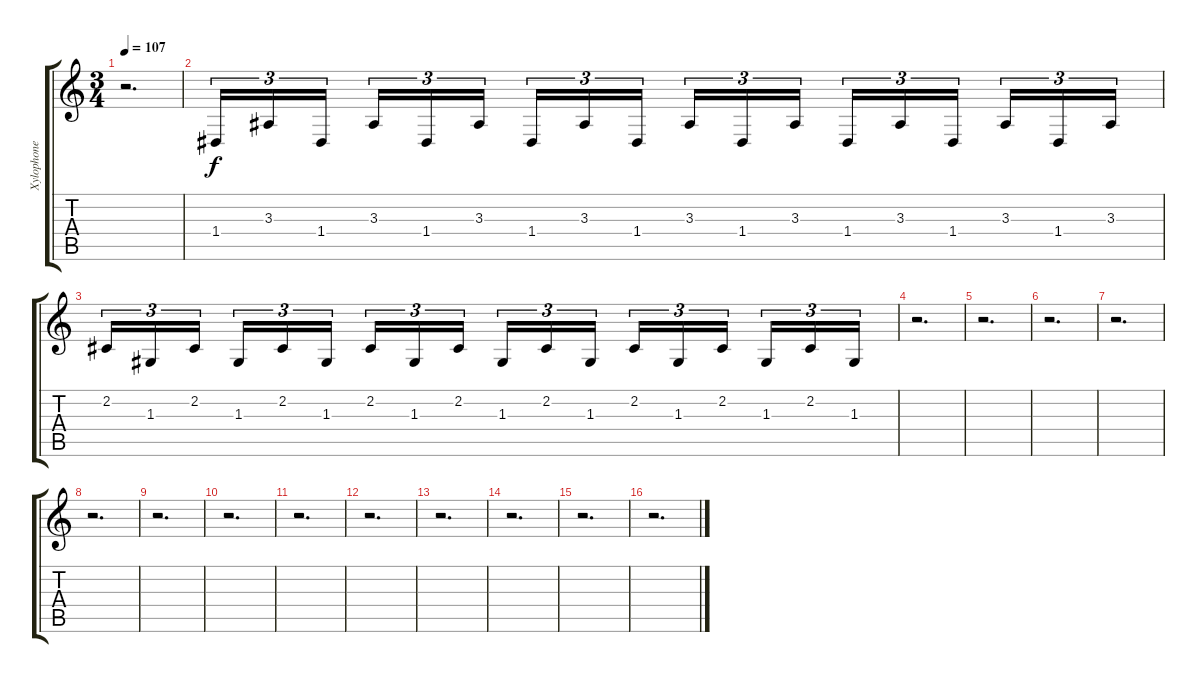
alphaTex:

\track ("Xylophone" "Xylophone") {instrument xylophone}
\staff {score tabs}
\tuning (E4 B3 G3 D3 A2 E2) {hide}
\ts (3 4)
\tempo 107
\clef g2
\ks c
r.2{d dy f} |
1.4.16{tu (3 2)} 3.3.16{tu (3 2)} 1.4.16{tu (3 2)} 3.3.16{tu (3 2)} 1.4.16{tu (3 2)} 3.3.16{tu (3 2)} 1.4.16{tu (3 2)} 3.3.16{tu (3 2)} 1.4.16{tu (3 2)} 3.3.16{tu (3 2)} 1.4.16{tu (3 2)} 3.3.16{tu (3 2)} 1.4.16{tu (3 2)} 3.3.16{tu (3 2)} 1.4.16{tu (3 2)} 3.3.16{tu (3 2)} 1.4.16{tu (3 2)} 3.3.16{tu (3 2)} |
2.2.16{tu (3 2)} 1.3.16{tu (3 2)} 2.2.16{tu (3 2)} 1.3.16{tu (3 2)} 2.2.16{tu (3 2)} 1.3.16{tu (3 2)} 2.2.16{tu (3 2)} 1.3.16{tu (3 2)} 2.2.16{tu (3 2)} 1.3.16{tu (3 2)} 2.2.16{tu (3 2)} 1.3.16{tu (3 2)} 2.2.16{tu (3 2)} 1.3.16{tu (3 2)} 2.2.16{tu (3 2)} 1.3.16{tu (3 2)} 2.2.16{tu (3 2)} 1.3.16{tu (3 2)} |
r.2{d} |
r.2{d} |
r.2{d} |
r.2{d} |
r.2{d} |
r.2{d} |
r.2{d} |
r.2{d} |
r.2{d} |
r.2{d} |
r.2{d} |
r.2{d} |
r.2{d}
